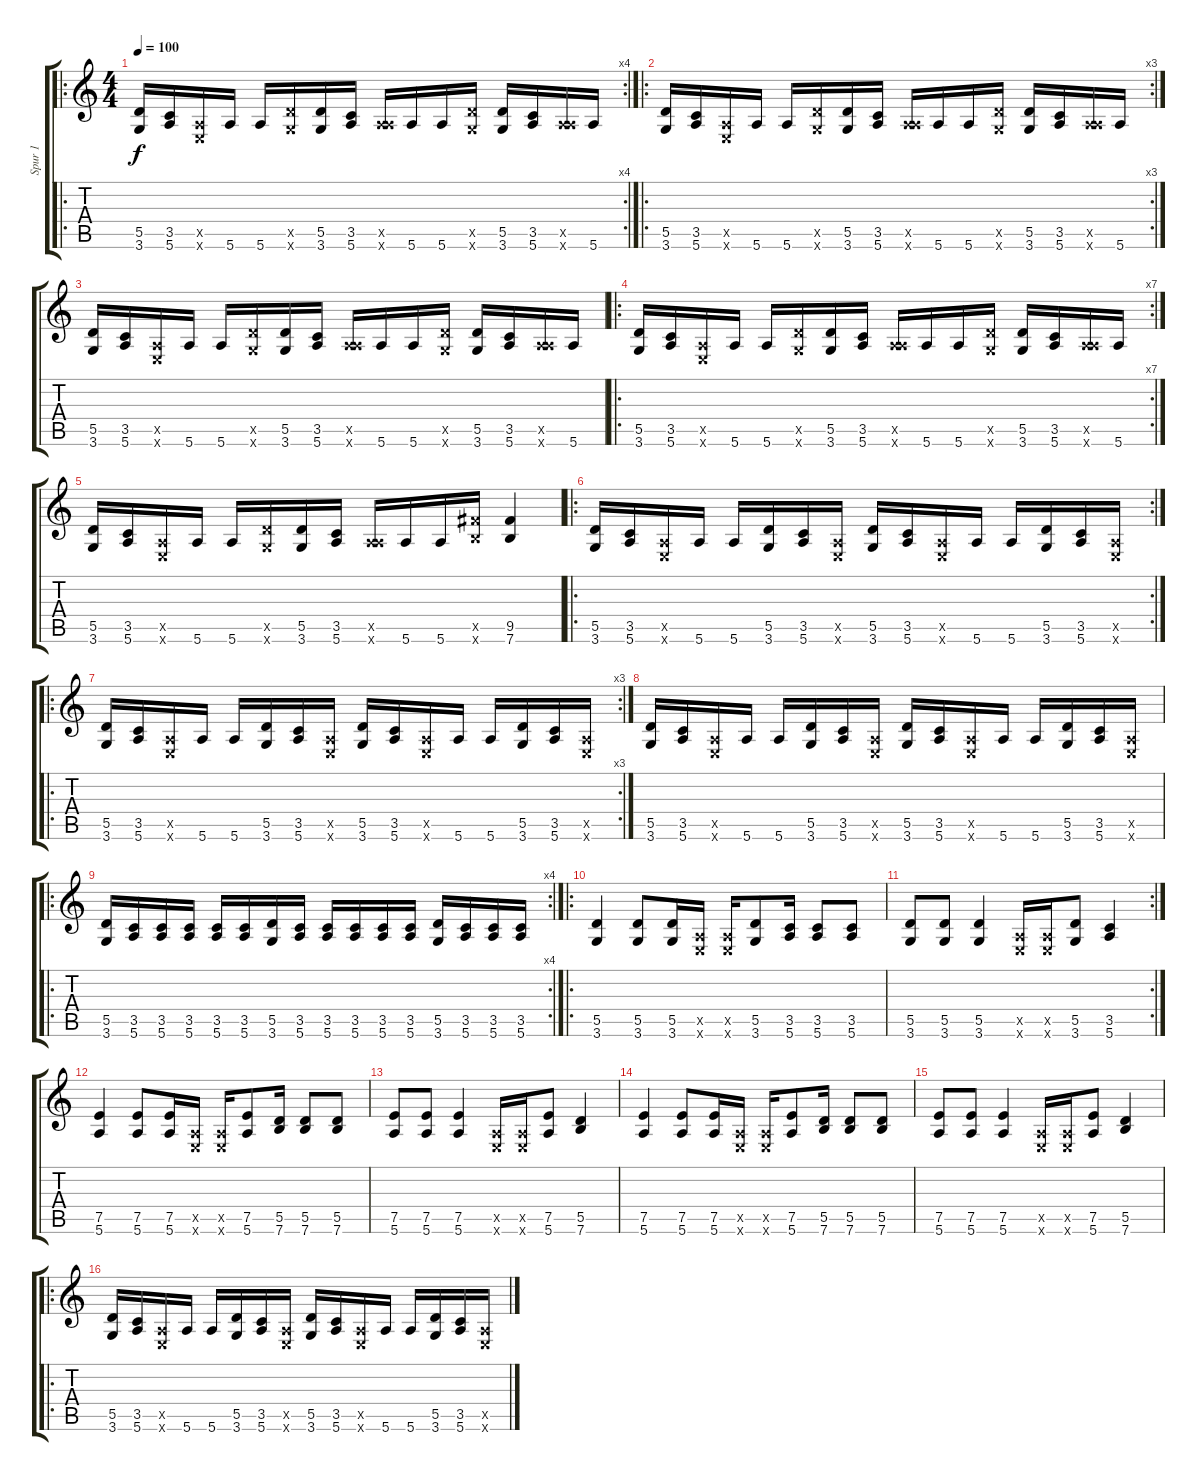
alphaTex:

\track ("Spur 1" "Spur 1") {instrument distortionguitar}
\staff {score tabs}
\tuning (E4 B3 G3 D3 A2 E2) {hide}
\ro
\rc 4
\ts (4 4)
\tempo 100
\clef g2
\ks c
(5.5 3.6).16{dy f instrument distortionguitar} (3.5 5.6).16 (0.5{x} 0.6{x}).16 5.6.16 5.6.16 (5.5{x} 3.6{x}).16 (5.5 3.6).16 (3.5 5.6).16 (0.5{x} 5.6{x}).16 5.6.16 5.6.16 (5.5{x} 3.6{x}).16 (5.5 3.6).16 (3.5 5.6).16 (0.5{x} 5.6{x}).16 5.6.16 |
\ro
\rc 3
(5.5 3.6).16 (3.5 5.6).16 (0.5{x} 0.6{x}).16 5.6.16 5.6.16 (5.5{x} 3.6{x}).16 (5.5 3.6).16 (3.5 5.6).16 (0.5{x} 5.6{x}).16 5.6.16 5.6.16 (5.5{x} 3.6{x}).16 (5.5 3.6).16 (3.5 5.6).16 (0.5{x} 5.6{x}).16 5.6.16 |
(5.5 3.6).16 (3.5 5.6).16 (0.5{x} 0.6{x}).16 5.6.16 5.6.16 (5.5{x} 3.6{x}).16 (5.5 3.6).16 (3.5 5.6).16 (0.5{x} 5.6{x}).16 5.6.16 5.6.16 (5.5{x} 3.6{x}).16 (5.5 3.6).16 (3.5 5.6).16 (0.5{x} 5.6{x}).16 5.6.16 |
\ro
\rc 7
(5.5 3.6).16 (3.5 5.6).16 (0.5{x} 0.6{x}).16 5.6.16 5.6.16 (5.5{x} 3.6{x}).16 (5.5 3.6).16 (3.5 5.6).16 (0.5{x} 5.6{x}).16 5.6.16 5.6.16 (5.5{x} 3.6{x}).16 (5.5 3.6).16 (3.5 5.6).16 (0.5{x} 5.6{x}).16 5.6.16 |
(5.5 3.6).16 (3.5 5.6).16 (0.5{x} 0.6{x}).16 5.6.16 5.6.16 (5.5{x} 3.6{x}).16 (5.5 3.6).16 (3.5 5.6).16 (0.5{x} 5.6{x}).16 5.6.16 5.6.16 (9.5{x} 7.6{x}).16 (9.5 7.6).4 |
\ro
\rc 2
(5.5 3.6).16 (3.5 5.6).16 (0.5{x} 0.6{x}).16 5.6.16 5.6.16 (5.5 3.6).16 (3.5 5.6).16 (0.5{x} 0.6{x}).16 (5.5 3.6).16 (3.5 5.6).16 (0.5{x} 0.6{x}).16 5.6.16 5.6.16 (5.5 3.6).16 (3.5 5.6).16 (0.5{x} 0.6{x}).16 |
\ro
\rc 3
(5.5 3.6).16 (3.5 5.6).16 (0.5{x} 0.6{x}).16 5.6.16 5.6.16 (5.5 3.6).16 (3.5 5.6).16 (0.5{x} 0.6{x}).16 (5.5 3.6).16 (3.5 5.6).16 (0.5{x} 0.6{x}).16 5.6.16 5.6.16 (5.5 3.6).16 (3.5 5.6).16 (0.5{x} 0.6{x}).16 |
(5.5 3.6).16 (3.5 5.6).16 (0.5{x} 0.6{x}).16 5.6.16 5.6.16 (5.5 3.6).16 (3.5 5.6).16 (0.5{x} 0.6{x}).16 (5.5 3.6).16 (3.5 5.6).16 (0.5{x} 0.6{x}).16 5.6.16 5.6.16 (5.5 3.6).16 (3.5 5.6).16 (0.5{x} 0.6{x}).16 |
\ro
\rc 4
(5.5 3.6).16 (3.5 5.6).16 (3.5 5.6).16 (3.5 5.6).16 (3.5 5.6).16 (3.5 5.6).16 (5.5 3.6).16 (3.5 5.6).16 (3.5 5.6).16 (3.5 5.6).16 (3.5 5.6).16 (3.5 5.6).16 (5.5 3.6).16 (3.5 5.6).16 (3.5 5.6).16 (3.5 5.6).16 |
\ro
(5.5 3.6).4{instrument electricguitarclean} (5.5 3.6).8 (5.5 3.6).16 (0.5{x} 0.6{x}).16 (0.5{x} 0.6{x}).16 (5.5 3.6).8 (3.5 5.6).16 (3.5 5.6).8 (3.5 5.6).8 |
\rc 2
(5.5 3.6).8 (5.5 3.6).8 (5.5 3.6).4 (0.5{x} 0.6{x}).16 (0.5{x} 0.6{x}).16 (5.5 3.6).8 (3.5 5.6).4 |
(7.5 5.6).4 (7.5 5.6).8 (7.5 5.6).16 (0.5{x} 0.6{x}).16 (0.5{x} 0.6{x}).16 (7.5 5.6).8 (5.5 7.6).16 (5.5 7.6).8 (5.5 7.6).8 |
(7.5 5.6).8 (7.5 5.6).8 (7.5 5.6).4 (0.5{x} 0.6{x}).16 (0.5{x} 0.6{x}).16 (7.5 5.6).8 (5.5 7.6).4 |
(7.5 5.6).4 (7.5 5.6).8 (7.5 5.6).16 (0.5{x} 0.6{x}).16 (0.5{x} 0.6{x}).16 (7.5 5.6).8 (5.5 7.6).16 (5.5 7.6).8 (5.5 7.6).8 |
(7.5 5.6).8 (7.5 5.6).8 (7.5 5.6).4 (0.5{x} 0.6{x}).16 (0.5{x} 0.6{x}).16 (7.5 5.6).8 (5.5 7.6).4 |
\ro
(5.5 3.6).16{instrument distortionguitar} (3.5 5.6).16 (0.5{x} 0.6{x}).16 5.6.16 5.6.16 (5.5 3.6).16 (3.5 5.6).16 (0.5{x} 0.6{x}).16 (5.5 3.6).16 (3.5 5.6).16 (0.5{x} 0.6{x}).16 5.6.16 5.6.16 (5.5 3.6).16 (3.5 5.6).16 (0.5{x} 0.6{x}).16
